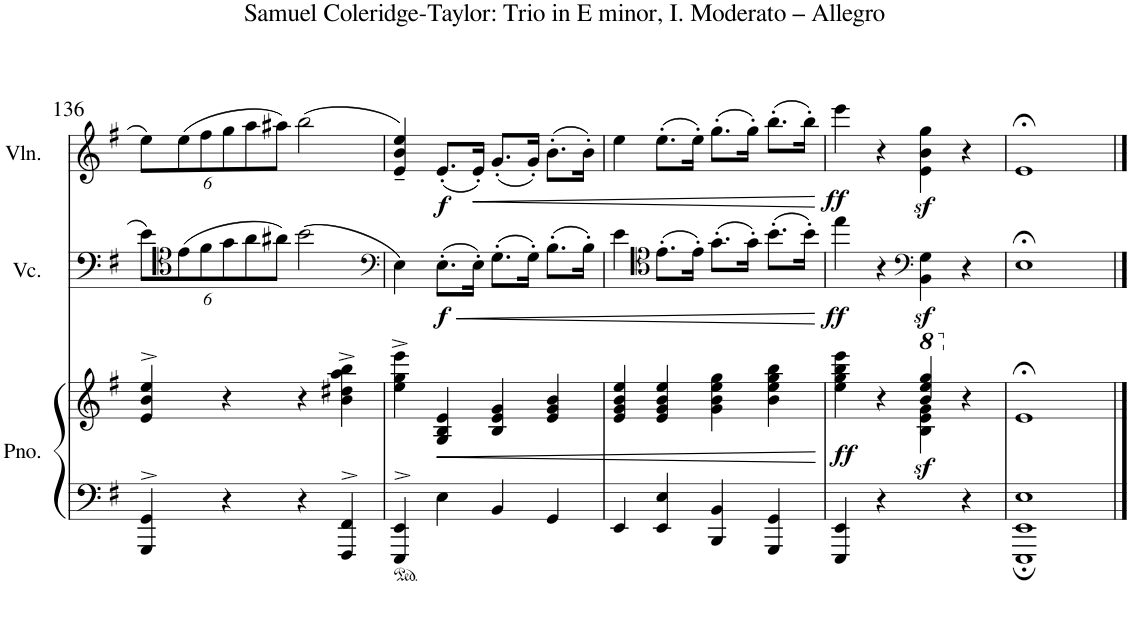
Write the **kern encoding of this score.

**kern	**kern	**dynam	**kern	**dynam	**kern	**dynam
*part3	*part3	*part3	*part2	*part2	*part1	*part1
*staff4	*staff3	*staff3/4	*staff2	*staff2	*staff1	*staff1
*I"Piano	*	*	*I"Violoncello	*	*I"Violin	*
*I'Pno.	*	*	*I'Vc.	*	*I'Vln.	*
!!LO:PB:g=z
*clefF4	*clefG2	*	*clefF4	*	*clefG2	*
*k[f#]	*k[f#]	*	*k[f#]	*	*k[f#]	*
*M4/4	*M4/4	*	*M4/4	*	*M4/4	*
*met(c)	*met(c)	*	*met(c)	*	*met(c)	*
*	*	*	*Xbrackettup	*	*Xbrackettup	*
=136	=136	=136	=136	=136	=136	=136
4GGG/^> 4GG/^>	4e/^> 4b/^> 4ee/^>	.	12e'~\L	.	12ee'~\L	.
*	*	*	*clefC4	*	*	*
.	.	.	(12e\	.	(12ee\	.
.	.	.	12f#\	.	12ff#\	.
4r	4r	.	12g\	.	12gg\	.
.	.	.	12a\	.	12aa\	.
.	.	.	12a#X\J)	.	12aa#X\J)	.
4r	4r	.	(2b\	.	(2bb\	.
4FFF#/^> 4FF#/^>	4b\^ 4dd#X\^ 4aa\^ 4bb\^	.	.	.	.	.
=137	=137	=137	=137	=137	=137	=137
*	*	*	*clefF4	*	*	*
4EEE/^> 4EE/^>	4ee\^ 4gg\^ 4eee\^	.	4E'~\)	.	4e/'~ 4b/'~ 4ee/'~)	.
!	!	!LO:HP:b	!	!LO:HP:b	!	!
!	!	!	!	!LO:DY:n=1:b	!	!LO:DY:b
4E\	4G/ 4B/ 4e/	<	(8.E'\L	< f	(8.e'/L	f
!	!	!	!	!	!	!LO:HP:b
.	.	.	16E'\Jk)	.	16e'/Jk)	<
4BB/	4B/ 4e/ 4g/	.	(8.G'\L	.	(8.g'/L	.
.	.	.	16G'\Jk)	.	16g'/Jk)	.
4GG/	4e/ 4g/ 4b/	.	(8.B'\L	.	(8.b'\L	.
.	.	.	16B'\Jk)	.	16b'\Jk)	.
=138	=138	=138	=138	=138	=138	=138
4EE'~/	4e/'~ 4g/'~ 4b/'~ 4ee/'~	.	4e'~\	.	4ee'~\	.
*	*	*	*clefC4	*	*	*
4EE/ 4E/	4e/ 4g/ 4b/ 4ee/	.	(8.e'\L	.	(8.ee'\L	.
.	.	.	16e'\Jk)	.	16ee'\Jk)	.
4BBB/ 4BB/	4g\ 4b\ 4ee\ 4gg\	.	(8.g'\L	.	(8.gg'\L	.
.	.	.	16g'\Jk)	.	16gg'\Jk)	.
4GGG/ 4GG/	4b\ 4ee\ 4gg\ 4bb\	.	(8.b'\L	.	(8.bb'\L	.
.	.	.	16b'\Jk)	.	16bb'\Jk)	.
.	.	[	.	[	.	[
=139	=139	=139	=139	=139	=139	=139
*	*^	*	*	*	*	*
!	!	!	!LO:DY:b	!	!LO:DY:b	!	!LO:DY:b
4EEE/ 4EE/	4ee\ 4gg\ 4bb\ 4eee\	2ryy	ff	4ee\	ff	4eee\	ff
4r	4r	.	.	4r	.	4r	.
*	*	*	*	*clefF4	*	*	*
*	*8va	*	*	*	*	*	*
!	!	!	!LO:DY:b	!	!	!	!
4ryy	4bb/ 4eee/ 4ggg/	4b\ 4ee\ 4gg\	sf	4BB\z< 4G\z<	.	4e\z< 4b\z< 4gg\z<	.
*	*X8va	*	*	*	*	*	*
4r	4r	4ryy	.	4r	.	4r	.
*	*v	*v	*	*	*	*	*
=140	=140	=140	=140	=140	=140	=140
1EEE; 1EE; 1E;	1e;<	.	1E;<	.	1e;<	.
==	==	==	==	==	==	==
*-	*-	*-	*-	*-	*-	*-
